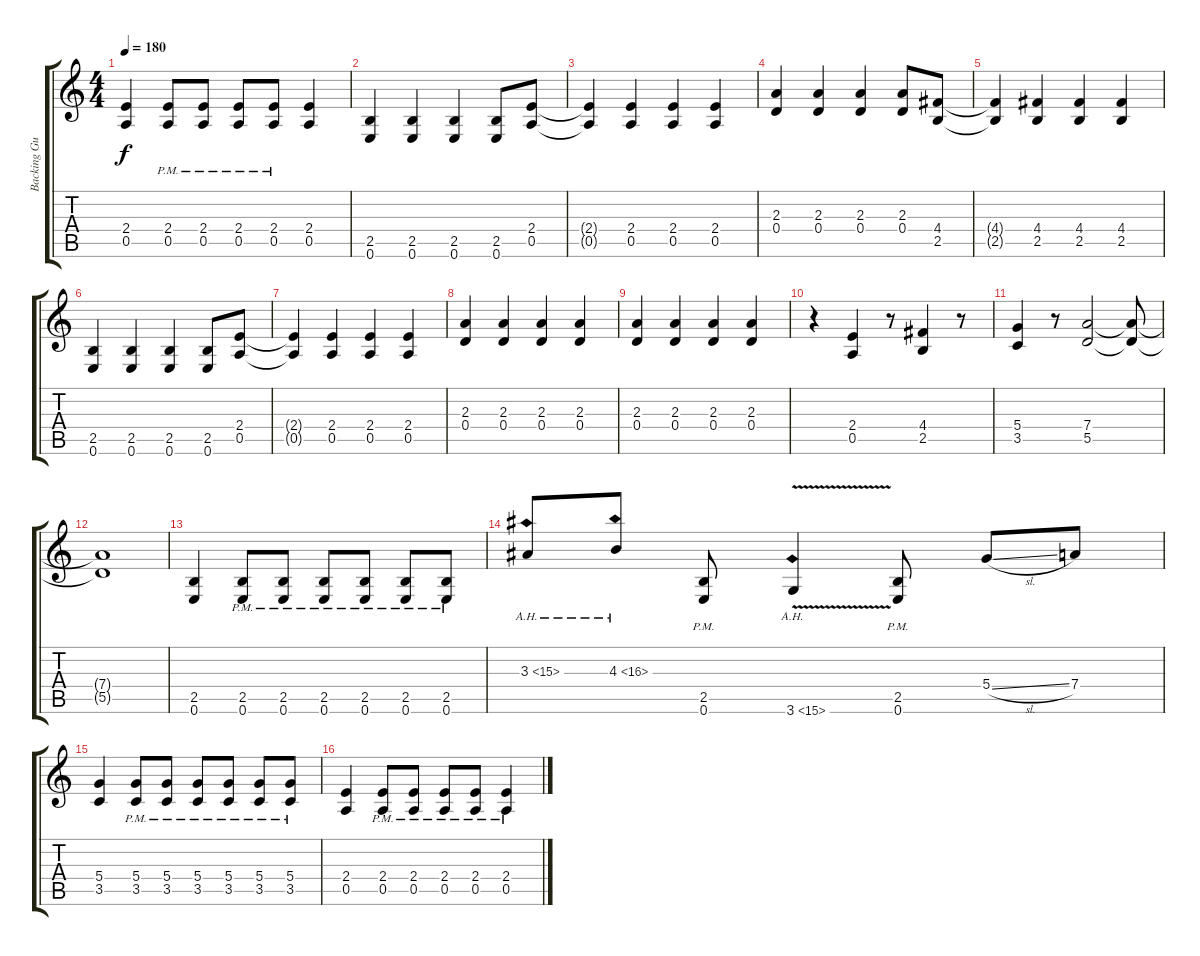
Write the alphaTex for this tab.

\track ("Backing Guitar" "Backing Gu") {instrument distortionguitar}
\staff {score tabs}
\tuning (E4 B3 G3 D3 A2 E2) {hide}
\ts (4 4)
\tempo 180
\clef g2
\ks c
(2.4 0.5).4{dy f} (2.4{pm} 0.5{pm}).8 (2.4{pm} 0.5{pm}).8 (2.4{pm} 0.5{pm}).8 (2.4{pm} 0.5{pm}).8 (2.4 0.5).4 |
(2.5 0.6).4 (2.5 0.6).4 (2.5 0.6).4 (2.5 0.6).8 (2.4 0.5).8 |
(2.4{t} 0.5{t}).4 (2.4 0.5).4 (2.4 0.5).4 (2.4 0.5).4 |
(2.3 0.4).4 (2.3 0.4).4 (2.3 0.4).4 (2.3 0.4).8 (4.4 2.5).8 |
(4.4{t} 2.5{t}).4 (4.4 2.5).4 (4.4 2.5).4 (4.4 2.5).4 |
(2.5 0.6).4 (2.5 0.6).4 (2.5 0.6).4 (2.5 0.6).8 (2.4 0.5).8 |
(2.4{t} 0.5{t}).4 (2.4 0.5).4 (2.4 0.5).4 (2.4 0.5).4 |
(2.3 0.4).4 (2.3 0.4).4 (2.3 0.4).4 (2.3 0.4).4 |
(2.3 0.4).4 (2.3 0.4).4 (2.3 0.4).4 (2.3 0.4).4 |
r.4 (2.4 0.5).4 r.8 (4.4 2.5).4 r.8 |
(5.4 3.5).4 r.8 (7.4 5.5).2 (7.4{t} 5.5{t}).8 |
(7.4{t} 5.5{t}).1 |
(2.5 0.6).4 (2.5{pm} 0.6{pm}).8 (2.5{pm} 0.6{pm}).8 (2.5{pm} 0.6{pm}).8 (2.5{pm} 0.6{pm}).8 (2.5{pm} 0.6{pm}).8 (2.5{pm} 0.6{pm}).8 |
3.3{ah 12}.8 4.3{ah 12}.8 (2.5{pm} 0.6{pm}).8 3.6{ah 12 v}.4 (2.5{pm} 0.6{pm}).8 5.4{sl}.8 7.4.8 |
(5.4 3.5).4 (5.4{pm} 3.5{pm}).8 (5.4{pm} 3.5{pm}).8 (5.4{pm} 3.5{pm}).8 (5.4{pm} 3.5{pm}).8 (5.4{pm} 3.5{pm}).8 (5.4{pm} 3.5{pm}).8 |
(2.4 0.5).4 (2.4{pm} 0.5{pm}).8 (2.4{pm} 0.5{pm}).8 (2.4{pm} 0.5{pm}).8 (2.4{pm} 0.5{pm}).8 (2.4{pm} 0.5{pm}).4
